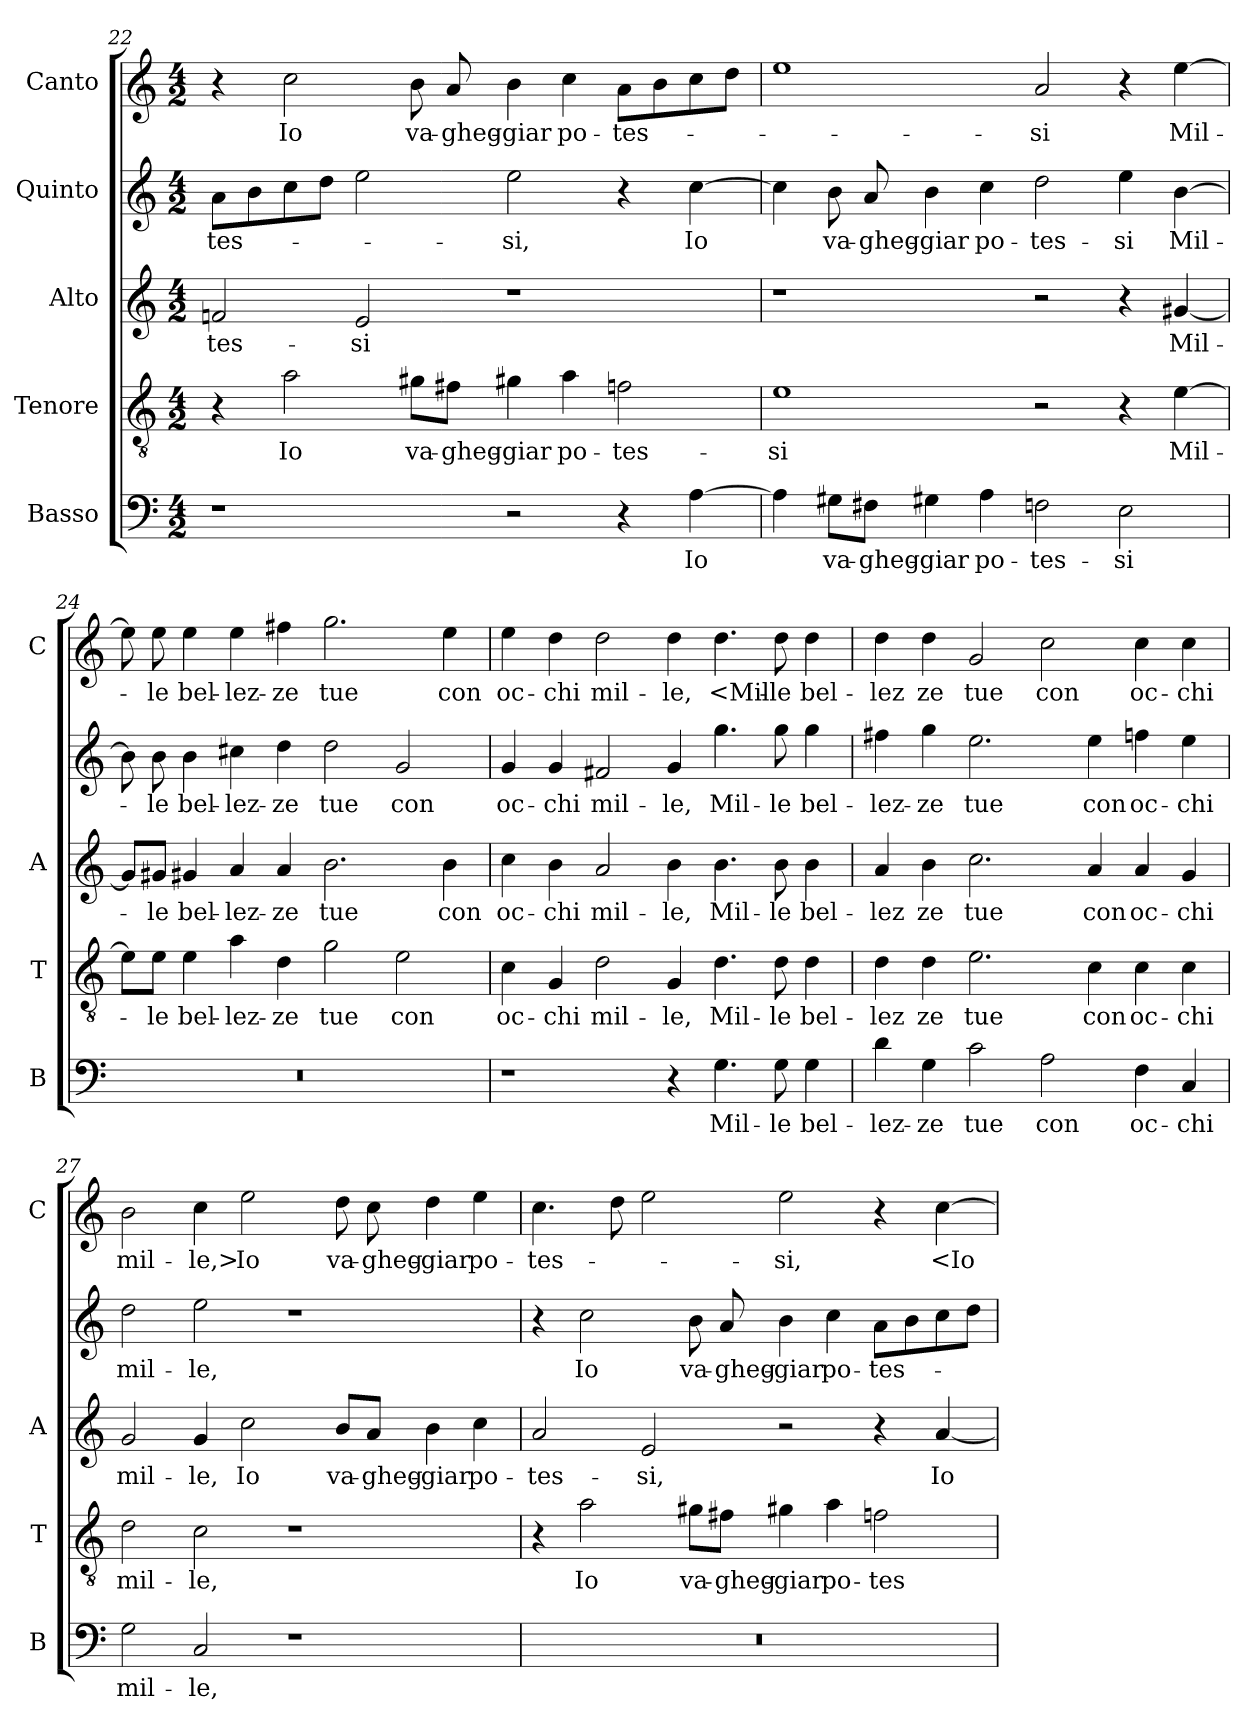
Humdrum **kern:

**kern	**text	**kern	**text	**kern	**text	**kern	**text	**kern	**text
*part5	*part5	*part4	*part4	*part3	*part3	*part2	*part2	*part1	*part1
*staff5	*staff5	*staff4	*staff4	*staff3	*staff3	*staff2	*staff2	*staff1	*staff1
*I"Basso	*	*I"Tenore	*	*I"Alto	*	*I"Quinto	*	*I"Canto	*
*I'B	*	*I'T	*	*I'A	*	*	*	*I'C	*
*clefF4	*	*clefGv2	*	*clefG2	*	*clefG2	*	*clefG2	*
*k[]	*	*k[]	*	*k[]	*	*k[]	*	*k[]	*
*M4/2	*	*M4/2	*	*M4/2	*	*M4/2	*	*M4/2	*
=22	=22	=22	=22	=22	=22	=22	=22	=22	=22
1r	.	4r	.	2fn	-tes-	8aL	-tes-	4r	.
.	.	.	.	.	.	8b	.	.	.
.	.	2a	Io	.	.	8cc	.	2cc	Io
.	.	.	.	.	.	8ddJ	.	.	.
.	.	.	.	2e	-si	2ee	.	.	.
.	.	8g#X\L	va-	.	.	.	.	8b	va-
.	.	8f#X\J	-gheg-	.	.	.	.	8a	-gheg-
2r	.	4g#X	-giar	1r	.	2ee	-si,	4b	-giar
.	.	4a	po-	.	.	.	.	4cc	po-
4r	.	2fn	-tes-	.	.	4r	.	8aL	-tes-
.	.	.	.	.	.	.	.	8b	.
[4A	Io	.	.	.	.	[4cc	Io	8cc	.
.	.	.	.	.	.	.	.	8ddJ	.
=23	=23	=23	=23	=23	=23	=23	=23	=23	=23
4A]	.	1e	-si	1r	.	4cc]	.	1ee	.
8G#X\L	va-	.	.	.	.	8b	va-	.	.
8F#X\J	-gheg-	.	.	.	.	8a	-gheg-	.	.
4G#X	-giar	.	.	.	.	4b	-giar	.	.
4A	po-	.	.	.	.	4cc	po-	.	.
2Fn	-tes-	2r	.	2r	.	2dd	-tes-	2a	-si
2E	-si	4r	.	4r	.	4ee	-si	4r	.
.	.	[4e	Mil-	[4g#X	Mil-	[4b	Mil-	[4ee	Mil-
=24	=24	=24	=24	=24	=24	=24	=24	=24	=24
0r	.	8e\L]	.	8g#/L]	.	8b]	.	8ee]	.
.	.	8e\J	-le	8g#X/J	-le	8b	-le	8ee	-le
.	.	4e	bel-	4g#X	bel-	4b	bel-	4ee	bel-
.	.	4a	-lez-	4a	-lez-	4cc#X	-lez-	4ee	-lez-
.	.	4d	-ze	4a	-ze	4dd	-ze	4ff#X	-ze
.	.	2g	tue	2.b	tue	2dd	tue	2.gg	tue
.	.	2e	con	.	.	2g	con	.	.
.	.	.	.	4b	con	.	.	4ee	con
=25	=25	=25	=25	=25	=25	=25	=25	=25	=25
1r	.	4c	oc-	4cc	oc-	4g	oc-	4ee	oc-
.	.	4G	-chi	4b	-chi	4g	-chi	4dd	-chi
.	.	2d	mil-	2a	mil-	2f#X	mil-	2dd	mil-
4r	.	4G	-le,	4b	-le,	4g	-le,	4dd	-le,
4.G	Mil-	4.d	Mil-	4.b	Mil-	4.gg	Mil-	4.dd	<Mil-
8G	-le	8d	-le	8b	-le	8gg	-le	8dd	-le
4G	bel-	4d	bel-	4b	bel-	4gg	bel-	4dd	bel-
=26	=26	=26	=26	=26	=26	=26	=26	=26	=26
4d	-lez-	4d	-lez	4a	-lez	4ff#X	-lez-	4dd	-lez
4G	-ze	4d	ze	4b	ze	4gg	-ze	4dd	ze
2c	tue	2.e	tue	2.cc	tue	2.ee	tue	2g	tue
2A	con	.	.	.	.	.	.	2cc	con
.	.	4c	con	4a	con	4ee	con	.	.
4F	oc-	4c	oc-	4a	oc-	4ffn	oc-	4cc	oc-
4C	-chi	4c	-chi	4g	-chi	4ee	-chi	4cc	-chi
=27	=27	=27	=27	=27	=27	=27	=27	=27	=27
2G	mil-	2d	mil-	2g	mil-	2dd	mil-	2b	mil-
2C	-le,	2c	-le,	4g	-le,	2ee	-le,	4cc	-le,>
.	.	.	.	2cc	Io	.	.	2ee	Io
1r	.	1r	.	.	.	1r	.	.	.
.	.	.	.	8b/L	va-	.	.	8dd	va-
.	.	.	.	8a/J	-gheg-	.	.	8cc	-gheg-
.	.	.	.	4b	-giar	.	.	4dd	-giar
.	.	.	.	4cc	po-	.	.	4ee	po-
=28	=28	=28	=28	=28	=28	=28	=28	=28	=28
0r	.	4r	.	2a	-tes-	4r	.	4.cc	-tes-
.	.	2a	Io	.	.	2cc	Io	.	.
.	.	.	.	.	.	.	.	8dd	.
.	.	.	.	2e	-si,	.	.	2ee	.
.	.	8g#X\L	va-	.	.	8b	va-	.	.
.	.	8f#X\J	-gheg-	.	.	8a	-gheg-	.	.
.	.	4g#X	-giar	2r	.	4b	-giar	2ee	-si,
.	.	4a	po-	.	.	4cc	po-	.	.
.	.	2fn	-tes-	4r	.	8aL	-tes-	4r	.
.	.	.	.	.	.	8b	.	.	.
.	.	.	.	[4a	Io	8cc	.	[4cc	<Io
.	.	.	.	.	.	8ddJ	.	.	.
=	=	=	=	=	=	=	=	=	=
*-	*-	*-	*-	*-	*-	*-	*-	*-	*-
